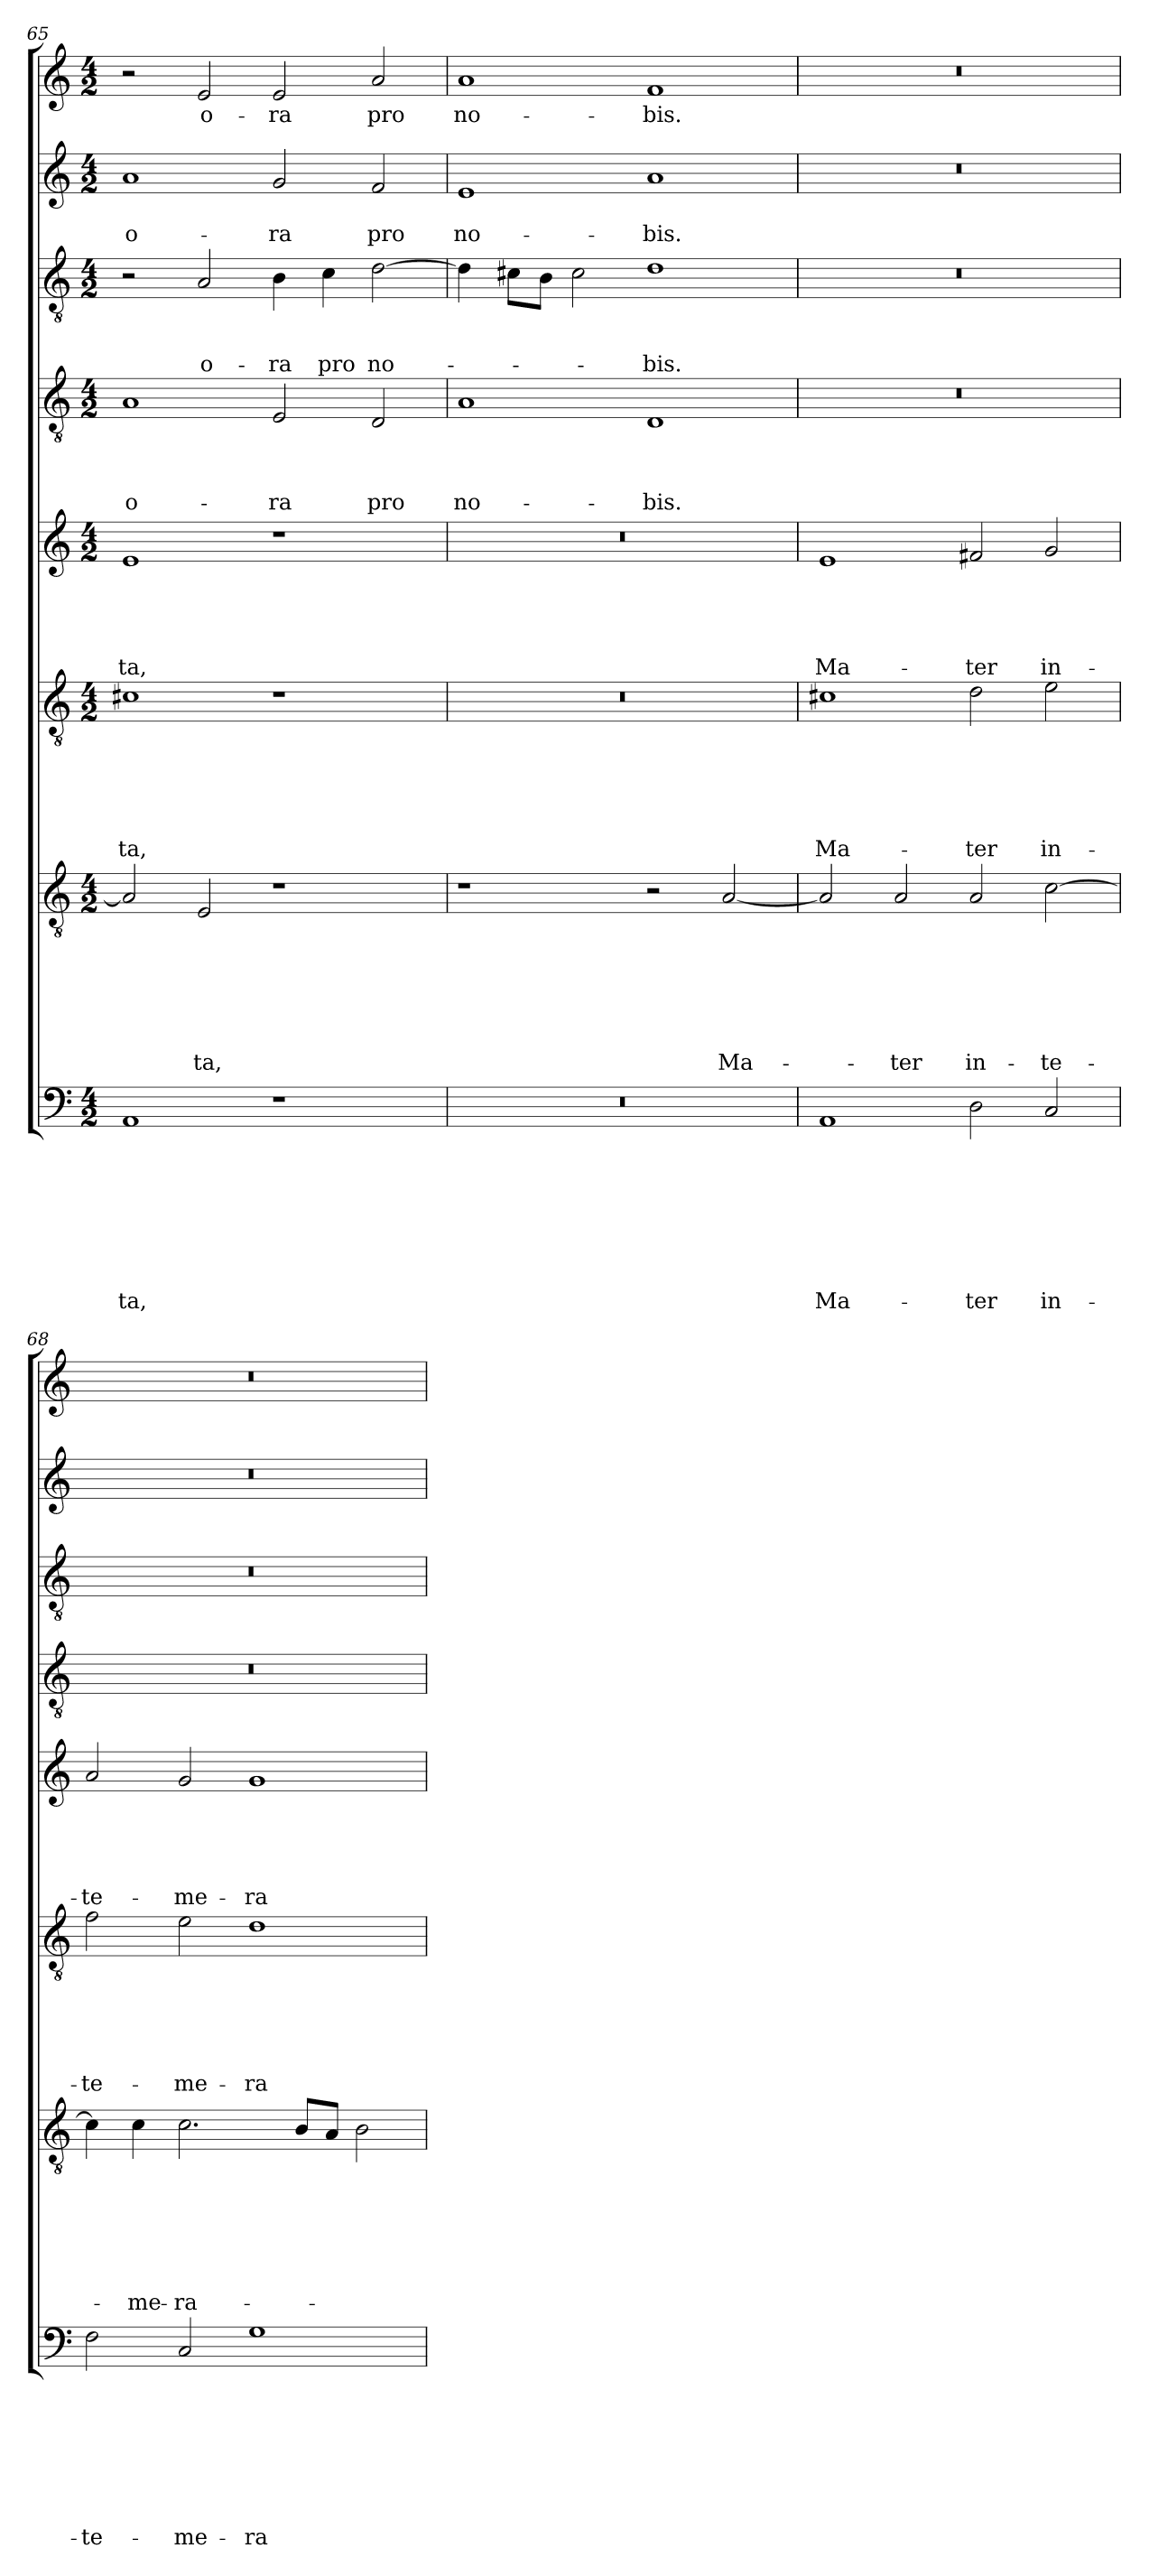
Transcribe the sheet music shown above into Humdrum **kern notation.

**kern	**text	**text	**text	**text	**text	**text	**text	**text	**kern	**text	**text	**text	**text	**text	**text	**text	**kern	**text	**text	**text	**text	**text	**text	**kern	**text	**text	**text	**text	**text	**kern	**text	**text	**text	**text	**kern	**text	**text	**text	**kern	**text	**text	**kern	**text
*part8	*part8	*part8	*part8	*part8	*part8	*part8	*part8	*part8	*part7	*part7	*part7	*part7	*part7	*part7	*part7	*part7	*part6	*part6	*part6	*part6	*part6	*part6	*part6	*part5	*part5	*part5	*part5	*part5	*part5	*part4	*part4	*part4	*part4	*part4	*part3	*part3	*part3	*part3	*part2	*part2	*part2	*part1	*part1
*staff8	*staff8	*staff8	*staff8	*staff8	*staff8	*staff8	*staff8	*staff8	*staff7	*staff7	*staff7	*staff7	*staff7	*staff7	*staff7	*staff7	*staff6	*staff6	*staff6	*staff6	*staff6	*staff6	*staff6	*staff5	*staff5	*staff5	*staff5	*staff5	*staff5	*staff4	*staff4	*staff4	*staff4	*staff4	*staff3	*staff3	*staff3	*staff3	*staff2	*staff2	*staff2	*staff1	*staff1
*clefF4	*	*	*	*	*	*	*	*	*clefGv2	*	*	*	*	*	*	*	*clefGv2	*	*	*	*	*	*	*clefG2	*	*	*	*	*	*clefGv2	*	*	*	*	*clefGv2	*	*	*	*clefG2	*	*	*clefG2	*
*k[]	*	*	*	*	*	*	*	*	*k[]	*	*	*	*	*	*	*	*k[]	*	*	*	*	*	*	*k[]	*	*	*	*	*	*k[]	*	*	*	*	*k[]	*	*	*	*k[]	*	*	*k[]	*
*C:	*	*	*	*	*	*	*	*	*C:	*	*	*	*	*	*	*	*C:	*	*	*	*	*	*	*C:	*	*	*	*	*	*C:	*	*	*	*	*C:	*	*	*	*C:	*	*	*C:	*
*M4/2	*	*	*	*	*	*	*	*	*M4/2	*	*	*	*	*	*	*	*M4/2	*	*	*	*	*	*	*M4/2	*	*	*	*	*	*M4/2	*	*	*	*	*M4/2	*	*	*	*M4/2	*	*	*M4/2	*
=65	=65	=65	=65	=65	=65	=65	=65	=65	=65	=65	=65	=65	=65	=65	=65	=65	=65	=65	=65	=65	=65	=65	=65	=65	=65	=65	=65	=65	=65	=65	=65	=65	=65	=65	=65	=65	=65	=65	=65	=65	=65	=65	=65
1AA	.	.	.	.	.	.	.	-ta,	2A/]	.	.	.	.	.	.	.	1c#X	.	.	.	.	.	-ta,	1e	.	.	.	.	-ta,	1A	.	.	.	o-	2r	.	.	.	1a	.	o-	2r	.
.	.	.	.	.	.	.	.	.	2E/	.	.	.	.	.	.	-ta,	.	.	.	.	.	.	.	.	.	.	.	.	.	.	.	.	.	.	2A/	.	.	o-	.	.	.	2e/	o-
1r	.	.	.	.	.	.	.	.	1r	.	.	.	.	.	.	.	1r	.	.	.	.	.	.	1r	.	.	.	.	.	2E/	.	.	.	-ra	4B\	.	.	-ra	2g/	.	-ra	2e/	-ra
.	.	.	.	.	.	.	.	.	.	.	.	.	.	.	.	.	.	.	.	.	.	.	.	.	.	.	.	.	.	.	.	.	.	.	4c\	.	.	pro	.	.	.	.	.
.	.	.	.	.	.	.	.	.	.	.	.	.	.	.	.	.	.	.	.	.	.	.	.	.	.	.	.	.	.	2D/	.	.	.	pro	[2d\	.	.	no-	2f/	.	pro	2a/	pro
=66	=66	=66	=66	=66	=66	=66	=66	=66	=66	=66	=66	=66	=66	=66	=66	=66	=66	=66	=66	=66	=66	=66	=66	=66	=66	=66	=66	=66	=66	=66	=66	=66	=66	=66	=66	=66	=66	=66	=66	=66	=66	=66	=66
0r	.	.	.	.	.	.	.	.	1r	.	.	.	.	.	.	.	0r	.	.	.	.	.	.	0r	.	.	.	.	.	1A	.	.	.	no-	4d\]	.	.	.	1e	.	no-	1a	no-
.	.	.	.	.	.	.	.	.	.	.	.	.	.	.	.	.	.	.	.	.	.	.	.	.	.	.	.	.	.	.	.	.	.	.	8c#X\L	.	.	.	.	.	.	.	.
.	.	.	.	.	.	.	.	.	.	.	.	.	.	.	.	.	.	.	.	.	.	.	.	.	.	.	.	.	.	.	.	.	.	.	8B\J	.	.	.	.	.	.	.	.
.	.	.	.	.	.	.	.	.	.	.	.	.	.	.	.	.	.	.	.	.	.	.	.	.	.	.	.	.	.	.	.	.	.	.	2c#\	.	.	.	.	.	.	.	.
.	.	.	.	.	.	.	.	.	2r	.	.	.	.	.	.	.	.	.	.	.	.	.	.	.	.	.	.	.	.	1D	.	.	.	-bis.	1d	.	.	-bis.	1a	.	-bis.	1f	-bis.
.	.	.	.	.	.	.	.	.	[2A/	.	.	.	.	.	.	Ma-	.	.	.	.	.	.	.	.	.	.	.	.	.	.	.	.	.	.	.	.	.	.	.	.	.	.	.
!!LO:LB:g=z
=67	=67	=67	=67	=67	=67	=67	=67	=67	=67	=67	=67	=67	=67	=67	=67	=67	=67	=67	=67	=67	=67	=67	=67	=67	=67	=67	=67	=67	=67	=67	=67	=67	=67	=67	=67	=67	=67	=67	=67	=67	=67	=67	=67
1AA	.	.	.	.	.	.	.	Ma-	2A/]	.	.	.	.	.	.	.	1c#X	.	.	.	.	.	Ma-	1e	.	.	.	.	Ma-	0r	.	.	.	.	0r	.	.	.	0r	.	.	0r	.
.	.	.	.	.	.	.	.	.	2A/	.	.	.	.	.	.	-ter	.	.	.	.	.	.	.	.	.	.	.	.	.	.	.	.	.	.	.	.	.	.	.	.	.	.	.
2D\	.	.	.	.	.	.	.	-ter	2A/	.	.	.	.	.	.	in-	2d\	.	.	.	.	.	-ter	2f#X/	.	.	.	.	-ter	.	.	.	.	.	.	.	.	.	.	.	.	.	.
2C/	.	.	.	.	.	.	.	in-	[2c\	.	.	.	.	.	.	-te-	2e\	.	.	.	.	.	in-	2g/	.	.	.	.	in-	.	.	.	.	.	.	.	.	.	.	.	.	.	.
=68	=68	=68	=68	=68	=68	=68	=68	=68	=68	=68	=68	=68	=68	=68	=68	=68	=68	=68	=68	=68	=68	=68	=68	=68	=68	=68	=68	=68	=68	=68	=68	=68	=68	=68	=68	=68	=68	=68	=68	=68	=68	=68	=68
2F\	.	.	.	.	.	.	.	-te-	4c\]	.	.	.	.	.	.	.	2f\	.	.	.	.	.	-te-	2a/	.	.	.	.	-te-	0r	.	.	.	.	0r	.	.	.	0r	.	.	0r	.
.	.	.	.	.	.	.	.	.	4c\	.	.	.	.	.	.	-me-	.	.	.	.	.	.	.	.	.	.	.	.	.	.	.	.	.	.	.	.	.	.	.	.	.	.	.
2C/	.	.	.	.	.	.	.	-me-	2.c\	.	.	.	.	.	.	-ra-	2e\	.	.	.	.	.	-me-	2g/	.	.	.	.	-me-	.	.	.	.	.	.	.	.	.	.	.	.	.	.
1G	.	.	.	.	.	.	.	-ra-	.	.	.	.	.	.	.	.	1d	.	.	.	.	.	-ra-	1g	.	.	.	.	-ra-	.	.	.	.	.	.	.	.	.	.	.	.	.	.
.	.	.	.	.	.	.	.	.	8B/L	.	.	.	.	.	.	.	.	.	.	.	.	.	.	.	.	.	.	.	.	.	.	.	.	.	.	.	.	.	.	.	.	.	.
.	.	.	.	.	.	.	.	.	8A/J	.	.	.	.	.	.	.	.	.	.	.	.	.	.	.	.	.	.	.	.	.	.	.	.	.	.	.	.	.	.	.	.	.	.
.	.	.	.	.	.	.	.	.	2B\	.	.	.	.	.	.	.	.	.	.	.	.	.	.	.	.	.	.	.	.	.	.	.	.	.	.	.	.	.	.	.	.	.	.
=	=	=	=	=	=	=	=	=	=	=	=	=	=	=	=	=	=	=	=	=	=	=	=	=	=	=	=	=	=	=	=	=	=	=	=	=	=	=	=	=	=	=	=
*-	*-	*-	*-	*-	*-	*-	*-	*-	*-	*-	*-	*-	*-	*-	*-	*-	*-	*-	*-	*-	*-	*-	*-	*-	*-	*-	*-	*-	*-	*-	*-	*-	*-	*-	*-	*-	*-	*-	*-	*-	*-	*-	*-
